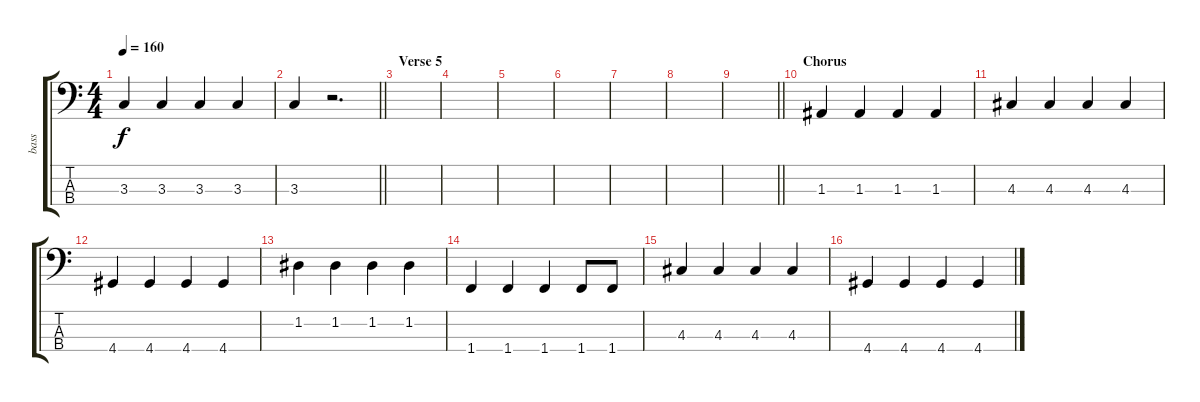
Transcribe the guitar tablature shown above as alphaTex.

\track ("bass" "bass") {instrument electricbasspick}
\staff {score tabs}
\tuning (G2 D2 A1 E1) {hide}
\ts (4 4)
\tempo 160
\clef f4
\ks c
3.3.4{dy f} 3.3.4 3.3.4 3.3.4 |
\barLineRight lightlight
3.3.4 r.2{d} |
\section ("" "Verse 5")
|
|
|
|
|
|
\barLineRight lightlight
|
\section ("" "Chorus")
1.3.4 1.3.4 1.3.4 1.3.4 |
4.3.4 4.3.4 4.3.4 4.3.4 |
4.4.4 4.4.4 4.4.4 4.4.4 |
1.2.4 1.2.4 1.2.4 1.2.4 |
1.4.4 1.4.4 1.4.4 1.4.8 1.4.8 |
4.3.4 4.3.4 4.3.4 4.3.4 |
4.4.4 4.4.4 4.4.4 4.4.4
